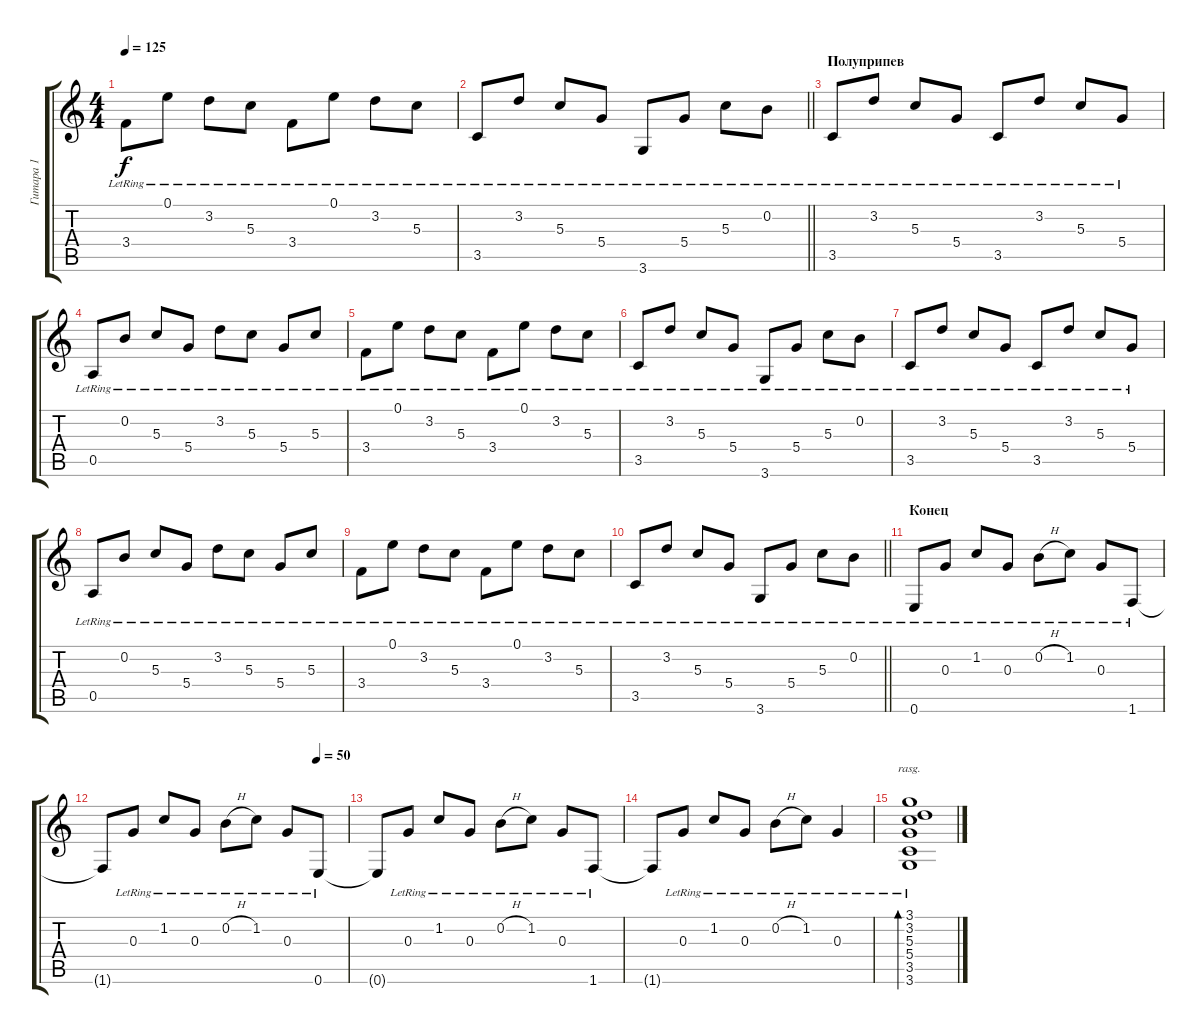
\track ("Гитара 1" "Гитара 1") {instrument acousticguitarsteel}
\staff {score tabs}
\tuning (E4 B3 G3 D3 A2 E2) {hide}
\ts (4 4)
\tempo 125
\clef g2
\ks c
3.4{lr}.8{dy f} 0.1{lr}.8 3.2{lr}.8 5.3{lr}.8 3.4{lr}.8 0.1{lr}.8 3.2{lr}.8 5.3{lr}.8 |
\barLineRight lightlight
3.5{lr}.8 3.2{lr}.8 5.3{lr}.8 5.4{lr}.8 3.6{lr}.8 5.4{lr}.8 5.3{lr}.8 0.2{lr}.8 |
\section ("" "Полуприпев")
3.5{lr}.8 3.2{lr}.8 5.3{lr}.8 5.4{lr}.8 3.5{lr}.8 3.2{lr}.8 5.3{lr}.8 5.4{lr}.8 |
0.5{lr}.8 0.2{lr}.8 5.3{lr}.8 5.4{lr}.8 3.2{lr}.8 5.3{lr}.8 5.4{lr}.8 5.3{lr}.8 |
3.4{lr}.8 0.1{lr}.8 3.2{lr}.8 5.3{lr}.8 3.4{lr}.8 0.1{lr}.8 3.2{lr}.8 5.3{lr}.8 |
3.5{lr}.8 3.2{lr}.8 5.3{lr}.8 5.4{lr}.8 3.6{lr}.8 5.4{lr}.8 5.3{lr}.8 0.2{lr}.8 |
3.5{lr}.8 3.2{lr}.8 5.3{lr}.8 5.4{lr}.8 3.5{lr}.8 3.2{lr}.8 5.3{lr}.8 5.4{lr}.8 |
0.5{lr}.8 0.2{lr}.8 5.3{lr}.8 5.4{lr}.8 3.2{lr}.8 5.3{lr}.8 5.4{lr}.8 5.3{lr}.8 |
3.4{lr}.8 0.1{lr}.8 3.2{lr}.8 5.3{lr}.8 3.4{lr}.8 0.1{lr}.8 3.2{lr}.8 5.3{lr}.8 |
\barLineRight lightlight
3.5{lr}.8 3.2{lr}.8 5.3{lr}.8 5.4{lr}.8 3.6{lr}.8 5.4{lr}.8 5.3{lr}.8 0.2{lr}.8 |
\section ("" "Конец")
0.6{lr}.8 0.3{lr}.8 1.2{lr}.8 0.3{lr}.8 0.2{h lr}.8 1.2{lr}.8 0.3{lr}.8 1.6{lr}.8 |
\tempo (50 0.875)
1.6{t}.8 0.3{lr}.8 1.2{lr}.8 0.3{lr}.8 0.2{h lr}.8 1.2{lr}.8 0.3{lr}.8 0.6{lr}.8 |
0.6{t}.8 0.3{lr}.8 1.2{lr}.8 0.3{lr}.8 0.2{h lr}.8 1.2{lr}.8 0.3{lr}.8 1.6{lr}.8 |
1.6{t}.8 0.3{lr}.8 1.2{lr}.8 0.3{lr}.8 0.2{h lr}.8 1.2{lr}.8 0.3{lr}.4 |
(3.1{lr} 3.2{lr} 5.3{lr} 5.4{lr} 3.5{lr} 3.6{lr}).1{bd 120 rasg ii}
